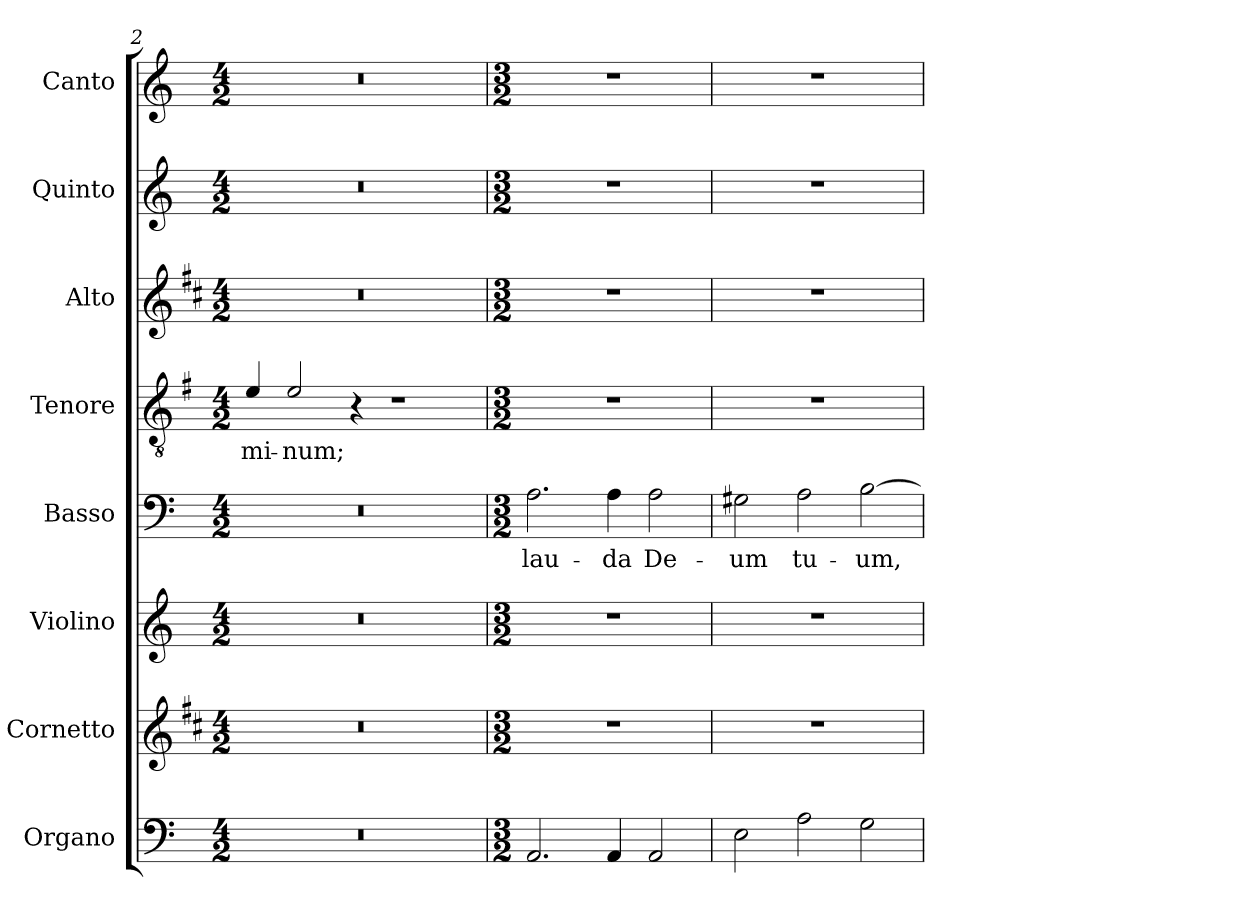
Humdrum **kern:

**kern	**kern	**kern	**kern	**text	**kern	**text	**kern	**kern	**kern
*part8	*part7	*part6	*part5	*part5	*part4	*part4	*part3	*part2	*part1
*staff8	*staff7	*staff6	*staff5	*staff5	*staff4	*staff4	*staff3	*staff2	*staff1
*I"Organo	*I"Cornetto	*I"Violino	*I"Basso	*	*I"Tenore	*	*I"Alto	*I"Quinto	*I"Canto
*I'Or	*I'Cto.	*I'Vln.	*I'B	*	*I'T	*	*I'A	*	*I'C
*clefF4	*clefG2	*clefG2	*clefF4	*	*clefGv2	*	*clefG2	*clefG2	*clefG2
*	*ITrd1c2	*	*	*	*ITrd4c7	*	*ITrd1c2	*	*
*k[]	*k[]	*k[]	*k[]	*	*k[]	*	*k[]	*k[]	*k[]
*C:	*C:	*C:	*C:	*	*C:	*	*C:	*C:	*C:
*M4/2	*M4/2	*M4/2	*M4/2	*	*M4/2	*	*M4/2	*M4/2	*M4/2
=2	=2	=2	=2	=2	=2	=2	=2	=2	=2
!	!	!	!	!	!	!LO:LY:b	!	!	!
0r	0r	0r	0r	.	4A/	-mi-	0r	0r	0r
!	!	!	!	!	!	!LO:LY:b	!	!	!
.	.	.	.	.	2A/	-num;	.	.	.
.	.	.	.	.	4r	.	.	.	.
.	.	.	.	.	1r	.	.	.	.
=3	=3	=3	=3	=3	=3	=3	=3	=3	=3
*M3/2	*M3/2	*M3/2	*M3/2	*	*M3/2	*	*M3/2	*M3/2	*M3/2
!	!	!	!	!LO:LY:b	!	!	!	!	!
2.AA/	1.r	1.r	2.A\	lau-	1.r	.	1.r	1.r	1.r
!	!	!	!	!LO:LY:b	!	!	!	!	!
4AA/	.	.	4A\	-da	.	.	.	.	.
!	!	!	!	!LO:LY:b	!	!	!	!	!
2AA/	.	.	2A\	De-	.	.	.	.	.
=4	=4	=4	=4	=4	=4	=4	=4	=4	=4
!	!	!	!	!LO:LY:b	!	!	!	!	!
2E\	1.r	1.r	2G#X\	-um	1.r	.	1.r	1.r	1.r
!	!	!	!	!LO:LY:b	!	!	!	!	!
2A\	.	.	2A\	tu-	.	.	.	.	.
!	!	!	!	!LO:LY:b	!	!	!	!	!
2G\	.	.	[2B\	-um,	.	.	.	.	.
=	=	=	=	=	=	=	=	=	=
*-	*-	*-	*-	*-	*-	*-	*-	*-	*-
